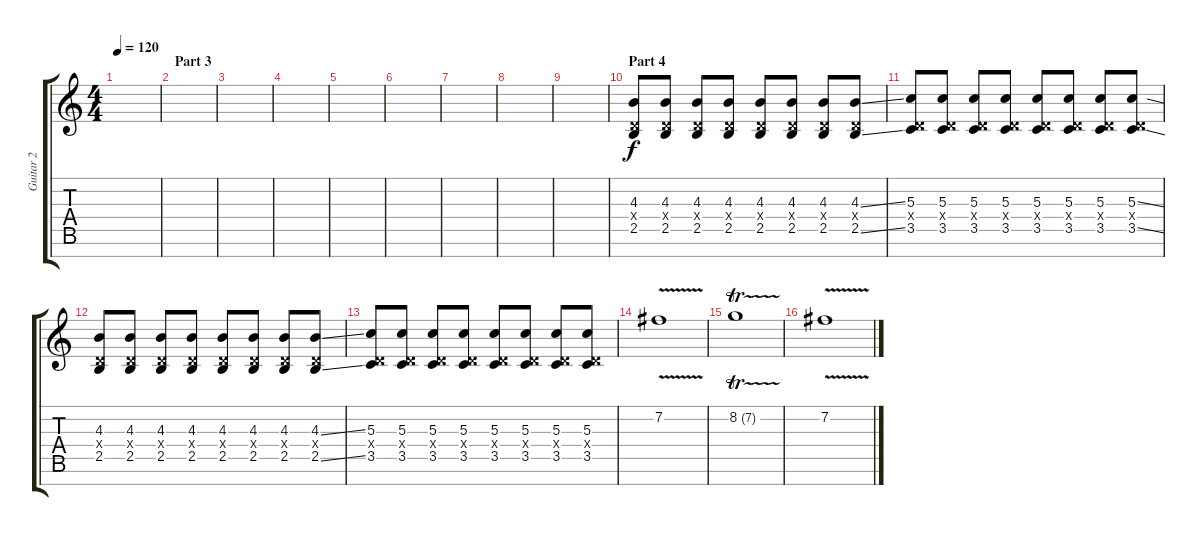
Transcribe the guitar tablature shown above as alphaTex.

\track ("Guitar 2" "Guitar 2") {instrument overdrivenguitar}
\staff {score tabs}
\tuning (E4 B3 G3 D3 A2 E2 B1) {hide}
\ts (4 4)
\tempo 120
\clef g2
\ks c
|
\section ("" "Part 3")
|
|
|
|
|
|
|
|
\section ("" "Part 4")
(4.3 0.4{x} 2.5).8 (4.3 0.4{x} 2.5).8 (4.3 0.4{x} 2.5).8 (4.3 0.4{x} 2.5).8 (4.3 0.4{x} 2.5).8 (4.3 0.4{x} 2.5).8 (4.3 0.4{x} 2.5).8 (4.3{ss} 0.4{x} 2.5{ss}).8 |
(5.3 0.4{x} 3.5).8 (5.3 0.4{x} 3.5).8 (5.3 0.4{x} 3.5).8 (5.3 0.4{x} 3.5).8 (5.3 0.4{x} 3.5).8 (5.3 0.4{x} 3.5).8 (5.3 0.4{x} 3.5).8 (5.3{ss} 0.4{x} 3.5{ss}).8 |
(4.3 0.4{x} 2.5).8 (4.3 0.4{x} 2.5).8 (4.3 0.4{x} 2.5).8 (4.3 0.4{x} 2.5).8 (4.3 0.4{x} 2.5).8 (4.3 0.4{x} 2.5).8 (4.3 0.4{x} 2.5).8 (4.3{ss} 0.4{x} 2.5{ss}).8 |
(5.3 0.4{x} 3.5).8 (5.3 0.4{x} 3.5).8 (5.3 0.4{x} 3.5).8 (5.3 0.4{x} 3.5).8 (5.3 0.4{x} 3.5).8 (5.3 0.4{x} 3.5).8 (5.3 0.4{x} 3.5).8 (5.3 0.4{x} 3.5).8 |
7.2{v}.1 |
8.2{tr (7 16)}.1 |
7.2{v}.1
